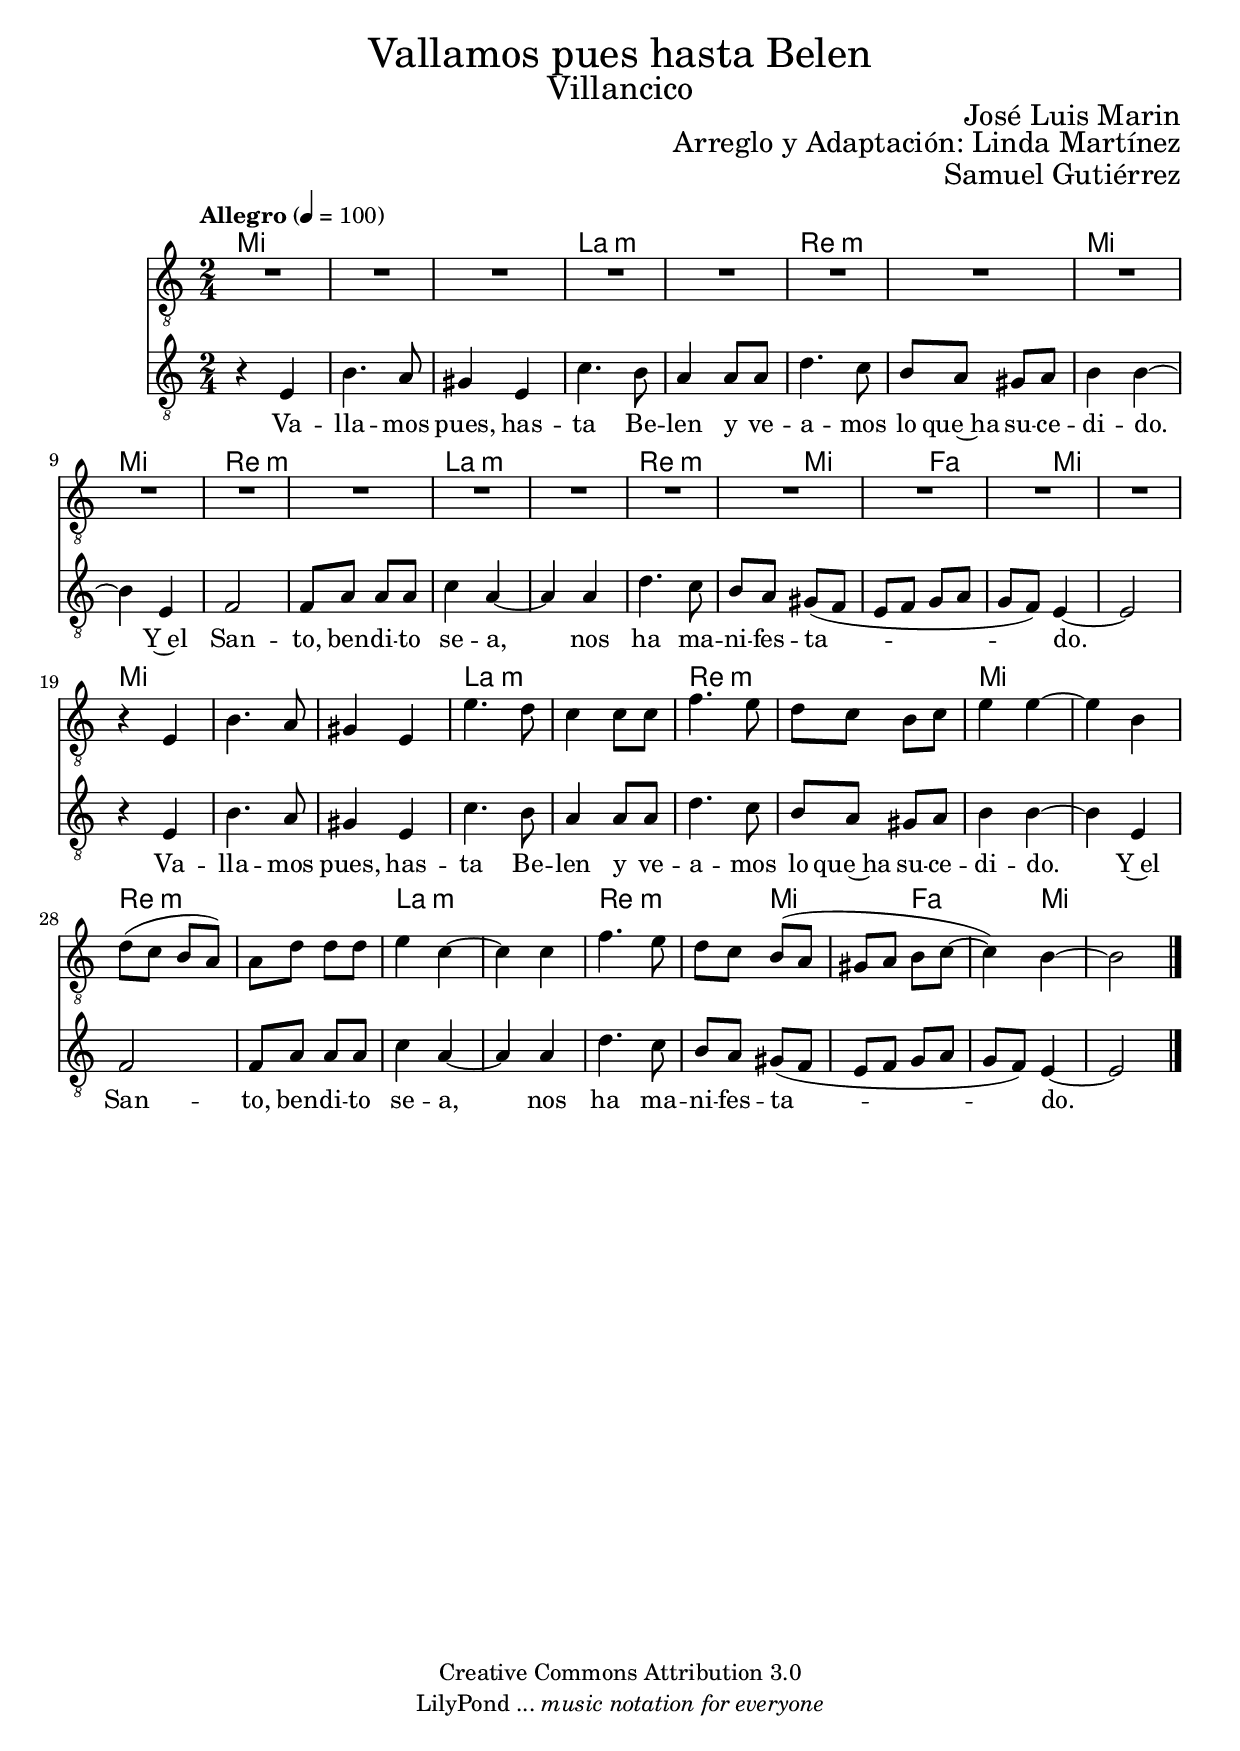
%	Vallamos pues hasta Belen
%	by serachsam

\language "espanol"
\version "2.23.2"

% --- Global parameters
particle = 1
jump = \break

% --- Includes
%\include "global.ily"
%\include "soprano.ily"

% --- Global size
% #(set-global-staff-size 20)

% --- Header
\markup { \fill-line { \center-column { \fontsize #5 "Vallamos pues hasta Belen" \fontsize #3 "Villancico" } } }
\markup { \fill-line { " " \center-column { \fontsize #2 "José Luis Marin" } } }
\markup { \fill-line { " " \right-column { \fontsize #2 "Arreglo y Adaptación: Linda Martínez" } } }
\markup { \fill-line { " " \right-column { \fontsize #2 "Samuel Gutiérrez" } } }
\header {
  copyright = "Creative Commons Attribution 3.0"
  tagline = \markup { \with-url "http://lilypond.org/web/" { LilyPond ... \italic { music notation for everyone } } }
  breakbefore = ##t
}

% --- Music
global = {
  \tempo "Allegro" 4=100
  \clef "G_8"
  \key la \minor
  \time 2/4
  \skip 2*36
  \bar "|."
}

voice = \relative do' {
  r4 mi,4
  si'4. la8 
  sols4 mi4
  do'4. si8 
  la4 la8 la
  re4. do8 
  si la sols la
  si4 si4~ 
  si4 mi,4
  fa2 
  fa8 la la la
  do4 la4~ 
  la4 la4
  re4. do8 
  si la sols( fa
  mi fa sol la 
  sol fa) mi4~
  mi2 \break
  
  r4 mi4
  si'4. la8 
  sols4 mi4
  do'4. si8 
  la4 la8 la
  re4. do8 
  si la sols la
  si4 si4~ 
  si4 mi,4
  fa2
  fa8 la la la
  do4 la4~ 
  la4 la4
  re4. do8
  si la sols( fa
  mi fa sol la
  sol fa) mi4~
  mi2  
}

alto = \relative do' {
  R2*18
  
  r4 mi,4
  si'4. la8 
  sols4 mi4
  mi'4. re8 
  do4 do8 do
  fa4. mi8 
  re do si do
  mi4 mi4~ 
  mi4 si4
  re8( do si la)
  la8 re re re
  mi4 do4~ 
  do4 do4
  fa4. mi8
  re do si( la
  sols la si do~
  do4) si4~
  si2  
}

% --- Lyrics
voice-lyrics = \lyricmode {
  Va -- lla -- mos pues, has -- ta Be -- len
  y ve -- a -- mos lo que~ha su -- ce -- di -- do.
  Y~el San -- to, ben -- di -- to se -- a,
  nos ha ma -- ni -- fes -- ta -- do.
  
  Va -- lla -- mos pues, has -- ta Be -- len
  y ve -- a -- mos lo que~ha su -- ce -- di -- do.
  Y~el San -- to, ben -- di -- to se -- a,
  nos ha ma -- ni -- fes -- ta -- do.
}

% --- Harmony
harmonies = \new ChordNames {
  \set ChordNames.midiInstrument = "string ensemble 2"
  \set ChordNames.midiMaximumVolume = #0.6
  \set chordChanges = ##t
  \chordmode {
    \italianChords
    mi2 mi2 mi2 la2:m la2:m re2:m re2:m mi2 
    mi2 re2:m re2:m la2:m la2:m re2:m re4:m mi4 mi4 fa4 fa4 mi4 mi2
    
    mi2 mi2 mi2 la2:m la2:m re2:m re2:m mi2 
    mi2 re2:m re2:m la2:m la2:m re2:m re4:m mi4 mi4 fa4 fa4 mi4 mi2
  }
}

% --- Sheet
\score {
  <<
    \harmonies
    \new Staff {
      \set Staff.midiInstrument = #"english horn"
      %\set Staff.midiMaximumVolume = #1.5
      <<
        \new Voice = "alto" { <<\global \alto>> }
      >>
    }
    \new Staff {
      \set Staff.midiInstrument = #"english horn"
      %\set Staff.midiMaximumVolume = #1.5
      <<
        \new Voice = "voice" { <<\global \voice>> }
        \new Lyrics \lyricsto "voice" { \voice-lyrics }
      >>
    }
  >>
  \midi {}
  \layout {}
}

% --- Paper
\paper {
  #(set-default-paper-size "letter")
  page-breaking = #ly:page-turn-breaking
}
